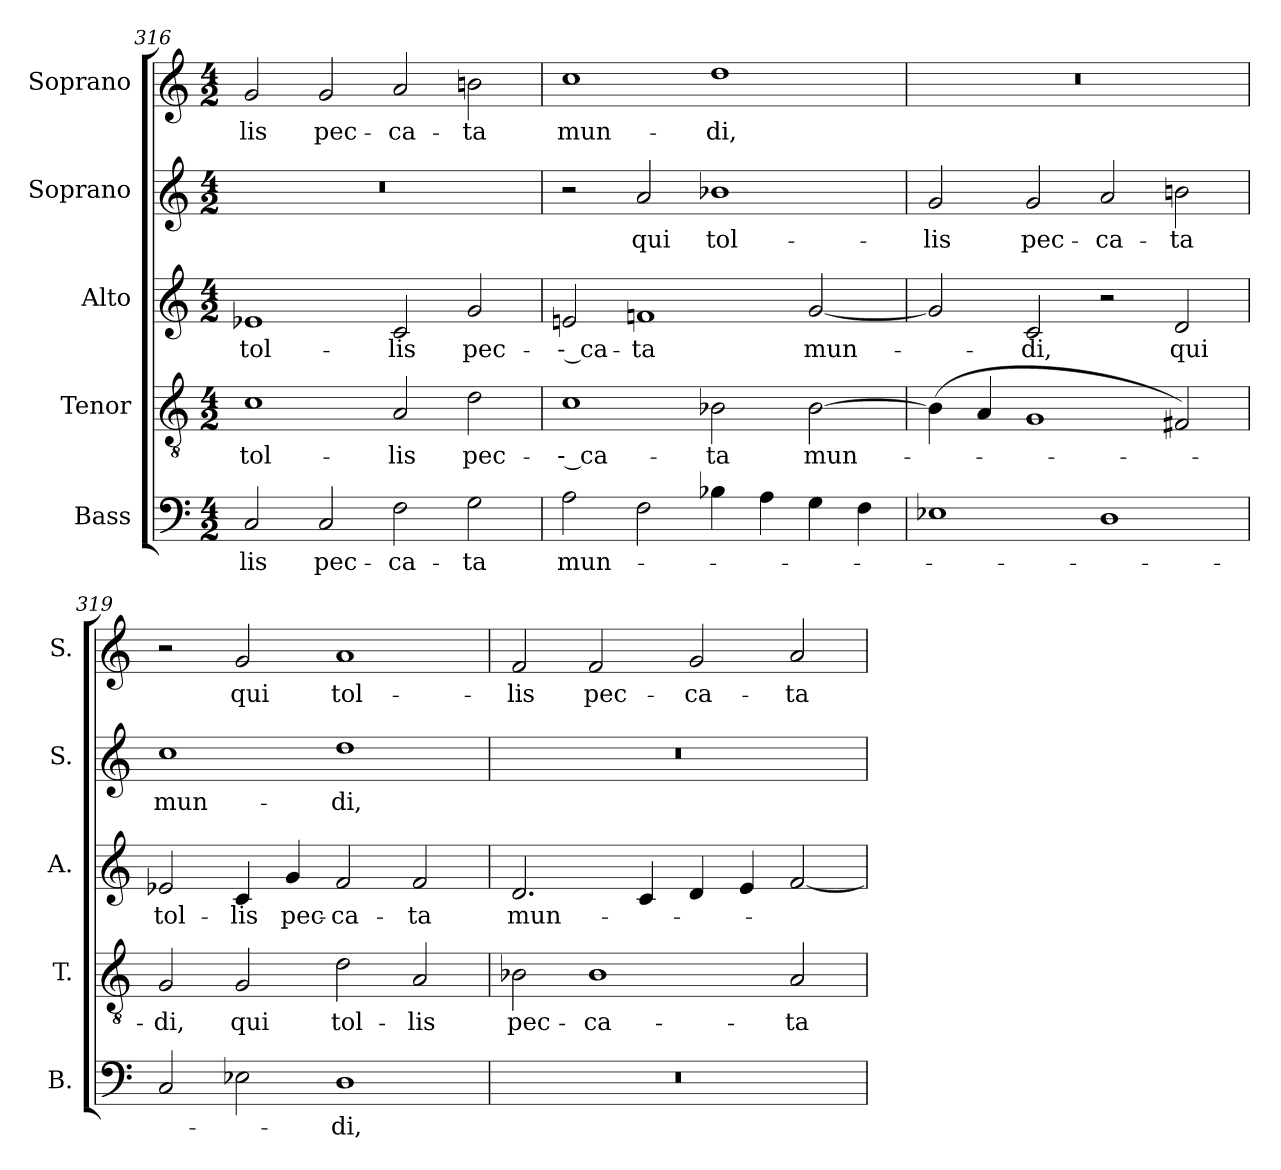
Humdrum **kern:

**kern	**text	**kern	**text	**kern	**text	**kern	**text	**kern	**text
*part5	*part5	*part4	*part4	*part3	*part3	*part2	*part2	*part1	*part1
*staff5	*staff5	*staff4	*staff4	*staff3	*staff3	*staff2	*staff2	*staff1	*staff1
*I"Bass	*	*I"Tenor	*	*I"Alto	*	*I"Soprano	*	*I"Soprano	*
*I'B.	*	*I'T.	*	*I'A.	*	*I'S.	*	*I'S.	*
*clefF4	*	*clefGv2	*	*clefG2	*	*clefG2	*	*clefG2	*
*	*	*ITrd7c12	*	*	*	*	*	*	*
*k[]	*	*k[]	*	*k[]	*	*k[]	*	*k[]	*
*C:	*	*C:	*	*C:	*	*C:	*	*C:	*
*M4/2	*	*M4/2	*	*M4/2	*	*M4/2	*	*M4/2	*
=316	=316	=316	=316	=316	=316	=316	=316	=316	=316
!	!LO:LY:b:color=#000000	!	!	!	!	!	!	!	!
!	!	!	!LO:LY:b:color=#000000	!	!	!	!	!	!
!	!	!	!	!	!LO:LY:b:color=#000000	!LO:N:vis=1	!	!	!
!	!	!	!	!	!	!	!	!	!LO:LY:b:color=#000000
2Ci/	-lis	1Ci	tol-	1e-Xi	tol-	0r	.	2gi/	-lis
!	!LO:LY:b:color=#000000	!	!	!	!	!	!	!	!
!	!	!	!	!	!	!	!	!	!LO:LY:b:color=#000000
2Ci/	pec-	.	.	.	.	.	.	2gi/	pec-
!	!LO:LY:b:color=#000000	!	!	!	!	!	!	!	!
!	!	!	!LO:LY:b:color=#000000	!	!	!	!	!	!
!	!	!	!	!	!LO:LY:b:color=#000000	!	!	!	!
!	!	!	!	!	!	!	!	!	!LO:LY:b:color=#000000
2Fi\	-ca-	2AAi/	-lis	2ci/	-lis	.	.	2ai/	-ca-
!	!LO:LY:b:color=#000000	!	!	!	!	!	!	!	!
!	!	!	!LO:LY:b:color=#000000	!	!	!	!	!	!
!	!	!	!	!	!LO:LY:b:color=#000000	!	!	!	!
!	!	!	!	!	!	!	!	!	!LO:LY:b:color=#000000
2Gi\	-ta	2Di\	pec-	2gi/	pec-	.	.	2bni\	-ta
=317	=317	=317	=317	=317	=317	=317	=317	=317	=317
!	!LO:LY:b:color=#000000	!	!	!	!	!	!	!	!
!	!	!	!LO:LY:b:color=#000000	!	!	!	!	!	!
!	!	!	!	!	!LO:LY:b:color=#000000	!	!	!	!
!	!	!	!	!	!	!	!	!	!LO:LY:b:color=#000000
2Ai\	mun-	1Ci	-- ca-	2eni/	-- ca-	2r	.	1cci	mun-
!	!	!	!	!	!LO:LY:b:color=#000000	!	!	!	!
!	!	!	!	!	!	!	!LO:LY:b:color=#000000	!	!
2Fi\	.	.	.	1fni	-ta	2ai/	qui	.	.
!	!	!	!LO:LY:b:color=#000000	!	!	!	!	!	!
!	!	!	!	!	!	!	!LO:LY:b:color=#000000	!	!
!	!	!	!	!	!	!	!	!	!LO:LY:b:color=#000000
4B-Xi\	.	2BB-Xi\	-ta	.	.	1b-Xi	tol-	1ddi	-di,
4Ai\	.	.	.	.	.	.	.	.	.
!	!	!	!LO:LY:b:color=#000000	!	!	!	!	!	!
!	!	!	!	!	!LO:LY:b:color=#000000	!	!	!	!
4Gi\	.	[2BB-i\	mun-	[2gi/	mun-	.	.	.	.
4Fi\	.	.	.	.	.	.	.	.	.
=318	=318	=318	=318	=318	=318	=318	=318	=318	=318
!	!	!	!	!	!	!	!LO:LY:b:color=#000000	!LO:N:vis=1	!
1E-Xi	.	(4BB-i\]	.	2gi/]	.	2gi/	-lis	0r	.
.	.	4AAi/	.	.	.	.	.	.	.
!	!	!	!	!	!LO:LY:b:color=#000000	!	!	!	!
!	!	!	!	!	!	!	!LO:LY:b:color=#000000	!	!
.	.	1GGi	.	2ci/	-di,	2gi/	pec-	.	.
!	!	!	!	!	!	!	!LO:LY:b:color=#000000	!	!
1Di	.	.	.	2r	.	2ai/	-ca-	.	.
!	!	!	!	!	!LO:LY:b:color=#000000	!	!	!	!
!	!	!	!	!	!	!	!LO:LY:b:color=#000000	!	!
.	.	2FF#Xi/)	.	2di/	qui	2bni\	-ta	.	.
!!LO:PB:g=z
=319	=319	=319	=319	=319	=319	=319	=319	=319	=319
!	!	!	!LO:LY:b:color=#000000	!	!	!	!	!	!
!	!	!	!	!	!LO:LY:b:color=#000000	!	!	!	!
!	!	!	!	!	!	!	!LO:LY:b:color=#000000	!	!
2Ci/	.	2GGi/	-di,	2e-Xi/	tol-	1cci	mun-	2r	.
!	!	!	!LO:LY:b:color=#000000	!	!	!	!	!	!
!	!	!	!	!	!LO:LY:b:color=#000000	!	!	!	!
!	!	!	!	!	!	!	!	!	!LO:LY:b:color=#000000
2E-Xi\	.	2GGi/	qui	4ci/	-lis	.	.	2gi/	qui
!	!	!	!	!	!LO:LY:b:color=#000000	!	!	!	!
.	.	.	.	4gi/	pec-	.	.	.	.
!	!LO:LY:b:color=#000000	!	!	!	!	!	!	!	!
!	!	!	!LO:LY:b:color=#000000	!	!	!	!	!	!
!	!	!	!	!	!LO:LY:b:color=#000000	!	!	!	!
!	!	!	!	!	!	!	!LO:LY:b:color=#000000	!	!
!	!	!	!	!	!	!	!	!	!LO:LY:b:color=#000000
1Di	-di,	2Di\	tol-	2fi/	-ca-	1ddi	-di,	1ai	tol-
!	!	!	!LO:LY:b:color=#000000	!	!	!	!	!	!
!	!	!	!	!	!LO:LY:b:color=#000000	!	!	!	!
.	.	2AAi/	-lis	2fi/	-ta	.	.	.	.
=320	=320	=320	=320	=320	=320	=320	=320	=320	=320
!LO:N:vis=1	!	!	!	!	!	!	!	!	!
!	!	!	!LO:LY:b:color=#000000	!	!	!	!	!	!
!	!	!	!	!	!LO:LY:b:color=#000000	!LO:N:vis=1	!	!	!
!	!	!	!	!	!	!	!	!	!LO:LY:b:color=#000000
0r	.	2BB-Xi\	pec-	2.di/	mun-	0r	.	2fi/	-lis
!	!	!	!LO:LY:b:color=#000000	!	!	!	!	!	!
!	!	!	!	!	!	!	!	!	!LO:LY:b:color=#000000
.	.	1BB-i	-ca-	.	.	.	.	2fi/	pec-
.	.	.	.	4ci/	.	.	.	.	.
!	!	!	!	!	!	!	!	!	!LO:LY:b:color=#000000
.	.	.	.	4di/	.	.	.	2gi/	-ca-
.	.	.	.	4ei/	.	.	.	.	.
!	!	!	!LO:LY:b:color=#000000	!	!	!	!	!	!
!	!	!	!	!	!	!	!	!	!LO:LY:b:color=#000000
.	.	2AAi/	-ta	[2fi/	.	.	.	2ai/	-ta
=	=	=	=	=	=	=	=	=	=
*-	*-	*-	*-	*-	*-	*-	*-	*-	*-
